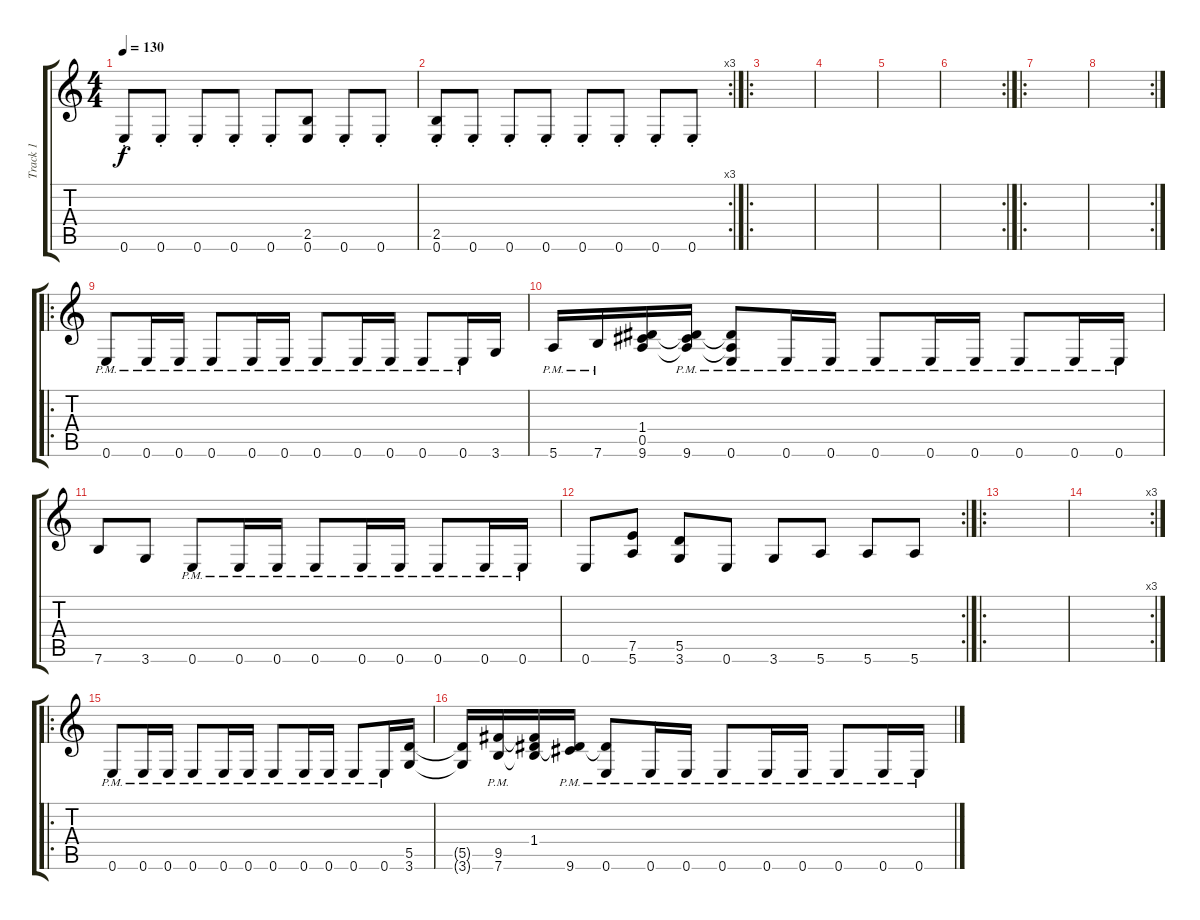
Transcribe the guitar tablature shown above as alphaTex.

\track ("Track 1" "Track 1") {instrument distortionguitar}
\staff {score tabs}
\tuning (E4 B3 G3 D3 A2 E2) {hide}
\ts (4 4)
\tempo 130
\clef g2
\ks c
0.6{st}.8{dy f} 0.6{st}.8 0.6{st}.8 0.6{st}.8 0.6{st}.8 (2.5 0.6).8 0.6{st}.8 0.6{st}.8 |
\rc 3
(2.5 0.6{st}).8 0.6{st}.8 0.6{st}.8 0.6{st}.8 0.6{st}.8 0.6{st}.8 0.6{st}.8 0.6{st}.8 |
\ro
|
|
|
\rc 2
|
\ro
|
\rc 2
|
\ro
0.6{pm}.8 0.6{pm}.16 0.6{pm}.16 0.6{pm}.8 0.6{pm}.16 0.6{pm}.16 0.6{pm}.8 0.6{pm}.16 0.6{pm}.16 0.6{pm}.8 0.6{pm}.16 3.6.16 |
5.6{pm}.16 7.6{pm}.16 (1.4 0.5 9.6).16 (1.4{t} 0.5{t} 9.6{pm}).16 (1.4{t} 0.5{t} 0.6{pm}).8 0.6{pm}.16 0.6{pm}.16 0.6{pm}.8 0.6{pm}.16 0.6{pm}.16 0.6{pm}.8 0.6{pm}.16 0.6{pm}.16 |
7.6.8 3.6.8 0.6{pm}.8 0.6{pm}.16 0.6{pm}.16 0.6{pm}.8 0.6{pm}.16 0.6{pm}.16 0.6{pm}.8 0.6{pm}.16 0.6{pm}.16 |
\rc 2
0.6.8 (7.5 5.6).8 (5.5 3.6).8 0.6.8 3.6.8 5.6.8 5.6.8 5.6.8 |
\ro
|
\rc 3
|
\ro
0.6{pm}.8 0.6{pm}.16 0.6{pm}.16 0.6{pm}.8 0.6{pm}.16 0.6{pm}.16 0.6{pm}.8 0.6{pm}.16 0.6{pm}.16 0.6{pm}.8 0.6{pm}.16 (5.5 3.6).16 |
(5.5{t} 3.6{t}).16 (9.5 7.6{pm}).16 (1.4 9.5{t} 7.6{t}).16 (1.4{t} 9.6{pm}).16 (1.4{t} 0.6{pm}).8 0.6{pm}.16 0.6{pm}.16 0.6{pm}.8 0.6{pm}.16 0.6{pm}.16 0.6{pm}.8 0.6{pm}.16 0.6{pm}.16
